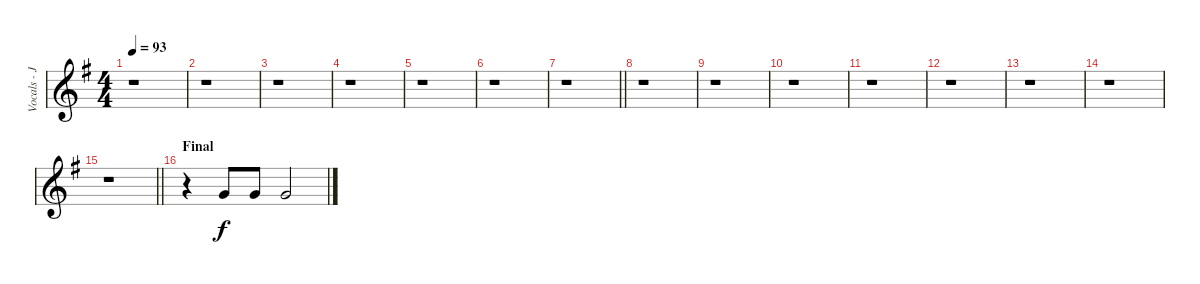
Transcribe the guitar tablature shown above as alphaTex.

\track ("Vocals - Jorn Lande" "Vocals - J") {instrument frenchhorn}
\staff {score}
\tuning (E4 B3 G3 D3 A2 E2) {hide}
\ts (4 4)
\tempo 93
\clef g2
\ks eminor
r.1{dy f} |
r.1 |
r.1 |
r.1 |
r.1 |
r.1 |
\barLineRight lightlight
r.1 |
r.1 |
r.1 |
r.1 |
r.1 |
r.1 |
r.1 |
r.1 |
\barLineRight lightlight
r.1 |
\section ("" "Final")
r.4 3.1.8 3.1.8 3.1.2
